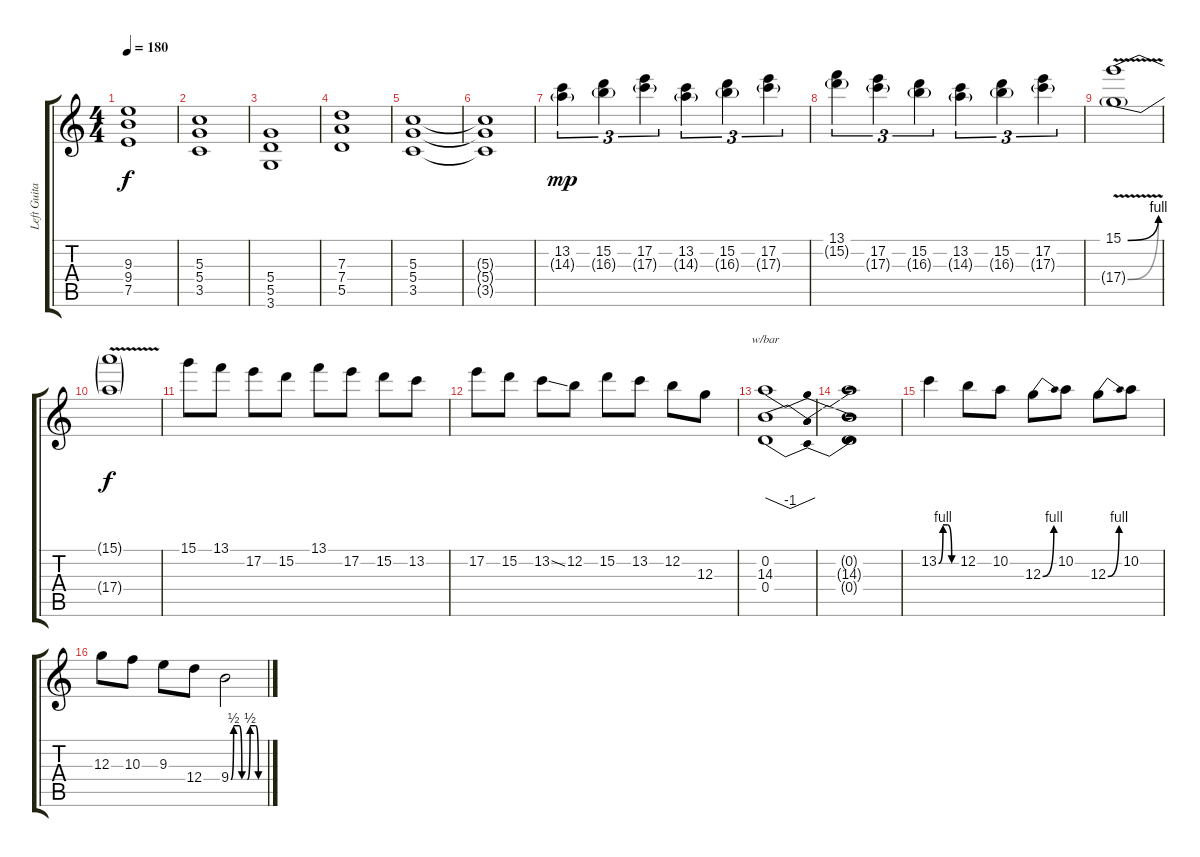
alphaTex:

\track ("Left Guitar" "Left Guita") {instrument distortionguitar}
\staff {score tabs}
\tuning (E4 B3 G3 D3 A2 E2) {hide}
\ts (4 4)
\tempo 180
\clef g2
\ks c
(9.3 9.4 7.5).1{dy f} |
(5.3 5.4 3.5).1 |
(5.4 5.5 3.6).1 |
(7.3 7.4 5.5).1 |
(5.3 5.4 3.5).1 |
(5.3{t} 5.4{t} 3.5{t}).1 |
(13.2 14.3{g}).4{tu (3 2) dy mp volume 16} (15.2 16.3{g}).4{tu (3 2)} (17.2 17.3{g}).4{tu (3 2)} (13.2 14.3{g}).4{tu (3 2)} (15.2 16.3{g}).4{tu (3 2)} (17.2 17.3{g}).4{tu (3 2)} |
(13.1 15.2{g}).4{tu (3 2)} (17.2 17.3{g}).4{tu (3 2)} (15.2 16.3{g}).4{tu (3 2)} (13.2 14.3{g}).4{tu (3 2)} (15.2 16.3{g}).4{tu (3 2)} (17.2 17.3{g}).4{tu (3 2)} |
(15.1{be (bend 0 0 60 4) v} 17.4{be (bend 0 0 60 4) v g}).1 |
(15.1{t} 17.4{t}).1{dy f} |
15.1.8 13.1.8 17.2.8 15.2.8 13.1.8 17.2.8 15.2.8 13.2.8 |
17.2.8 15.2.8 13.2{ss}.8 12.2.8 15.2.8 13.2.8 12.2.8 12.3.8 |
(0.2 14.3 0.4).1{tbe (dip default 0 0 30 -4 60 0)} |
(0.2{t} 14.3{t} 0.4{t}).1 |
13.2{be (custom 0 0 15 4 30 4 45 0 60 0)}.4 12.2.8 10.2.8 12.3{be (bend 0 0 60 4)}.8 10.2.8 12.3{be (bend 0 0 60 4)}.8 10.2.8 |
12.3.8 10.3.8 9.3.8 12.4.8 9.4{be (custom 0 0 5 2 15 2 20 0 30 0 35 2 45 2 50 0 60 0)}.2
